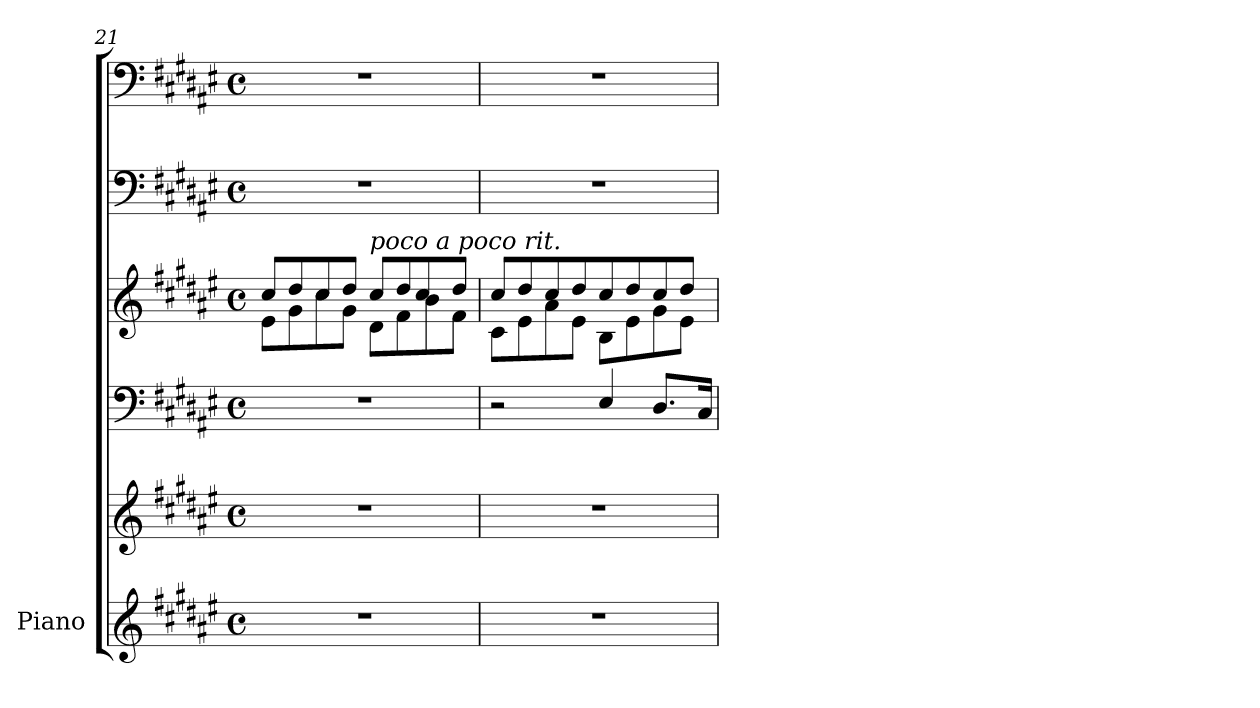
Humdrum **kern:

**kern	**kern	**kern	**kern	**kern	**kern
*part1	*part1	*part1	*part1	*part1	*part1
*staff6	*staff5	*staff4	*staff3	*staff2	*staff1
*I"Piano	*	*	*	*	*
*I'Pno.	*	*	*	*	*
!!LO:LB:g=z
*clefG2	*clefG2	*clefF4	*clefG2	*clefF4	*clefF4
*k[f#c#g#d#a#e#]	*k[f#c#g#d#a#e#]	*k[f#c#g#d#a#e#]	*k[f#c#g#d#a#e#]	*k[f#c#g#d#a#e#]	*k[f#c#g#d#a#e#]
*M4/4	*M4/4	*M4/4	*M4/4	*M4/4	*M4/4
*met(c)	*met(c)	*met(c)	*met(c)	*met(c)	*met(c)
=21	=21	=21	=21	=21	=21
*	*	*	*^	*	*
1r	1r	1r	8e#\L	8cc#/L	1r	1r
.	.	.	8g#\	8dd#/	.	.
.	.	.	8cc#\	8cc#/	.	.
.	.	.	8g#\J	8dd#/J	.	.
!	!	!	!LO:TX:a:i:t=poco a poco rit.	!	!	!
.	.	.	8d#\L	8cc#/L	.	.
.	.	.	8f#\	8dd#/	.	.
.	.	.	8b\	8cc#/	.	.
.	.	.	8f#\J	8dd#/J	.	.
=22	=22	=22	=22	=22	=22	=22
1r	1r	2r	8c#\L	8cc#/L	1r	1r
.	.	.	8e#\	8dd#/	.	.
.	.	.	8a#\	8cc#/	.	.
.	.	.	8e#\J	8dd#/	.	.
.	.	4E#/	8B\L	8cc#/	.	.
.	.	.	8e#\	8dd#/	.	.
.	.	8.D#/L	8g#\	8cc#/	.	.
.	.	.	8e#\J	8dd#/J	.	.
.	.	16C#/Jk	.	.	.	.
*	*	*	*v	*v	*	*
=	=	=	=	=	=
*-	*-	*-	*-	*-	*-
